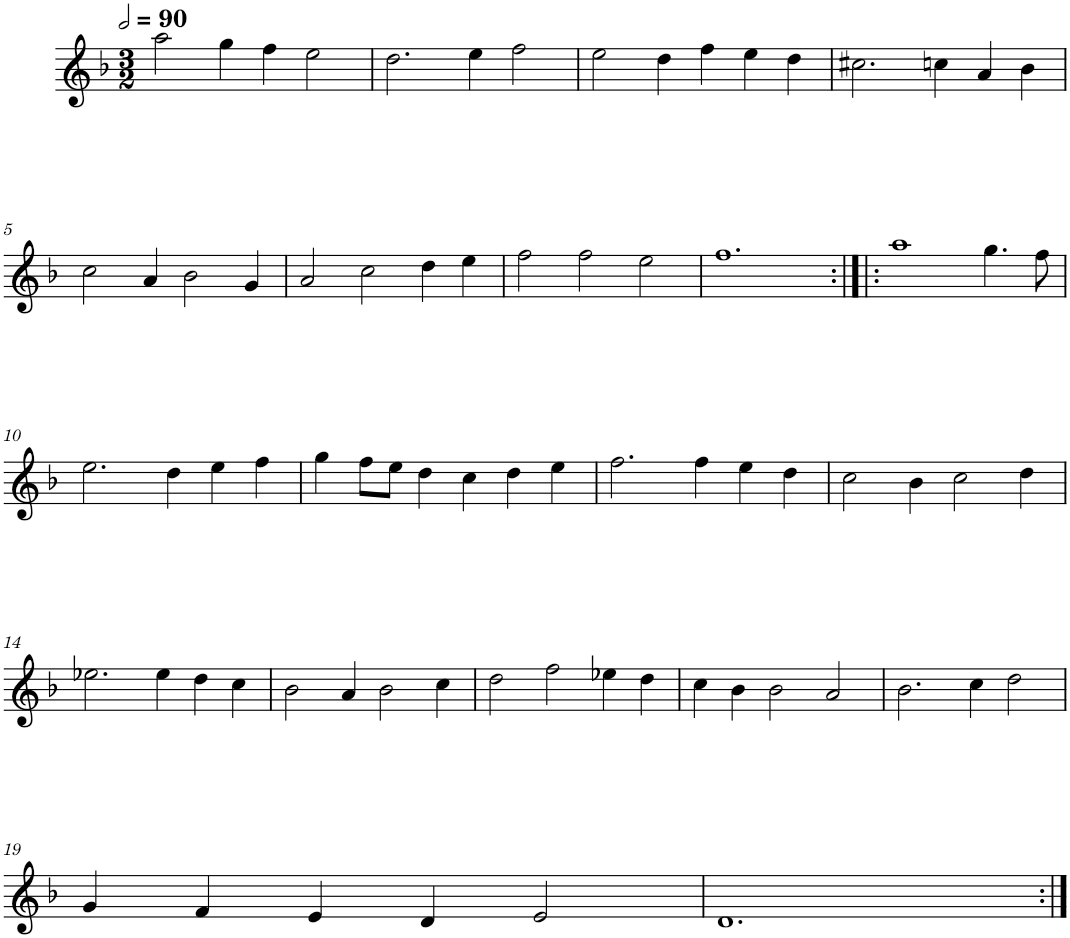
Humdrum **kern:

**kern
*part1
*staff1
*I"Quatre parties
*clefG2
*k[b-]
*M3/2
*MM180
=1
2aa\
4gg\
4ff\
2ee\
=2
2.dd\
4ee\
2ff\
=3
2ee\
4dd\
4ff\
4ee\
4dd\
=4
2.cc#X\
4ccn\
4a/
4b-\
!!LO:LB:g=z
=5
2cc\
4a/
2b-\
4g/
=6
2a/
2cc\
4dd\
4ee\
=7
2ff\
2ff\
2ee\
=8
1.ff
=9:|!|:
1aa
4.gg\
8ff\
!!LO:LB:g=z
=10
2.ee\
4dd\
4ee\
4ff\
=11
4gg\
8ff\L
8ee\J
4dd\
4cc\
4dd\
4ee\
=12
2.ff\
4ff\
4ee\
4dd\
=13
2cc\
4b-\
2cc\
4dd\
!!LO:LB:g=z
=14
2.ee-X\
4ee-\
4dd\
4cc\
=15
2b-\
4a/
2b-\
4cc\
=16
2dd\
2ff\
4ee-X\
4dd\
=17
4cc\
4b-\
2b-\
2a/
=18
2.b-\
4cc\
2dd\
!!LO:LB:g=z
=19
4g/
4f/
4e/
4d/
2e/
=20
1.d
=:|!
*-
